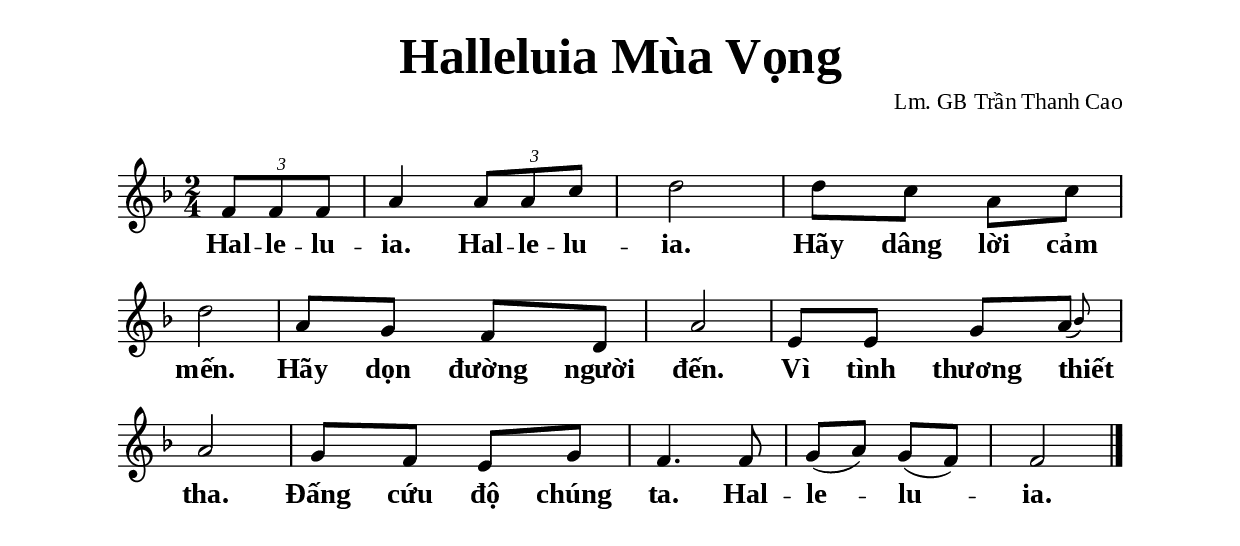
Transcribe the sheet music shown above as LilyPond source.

% Cài đặt chung
\version "2.22.1"
\include "english.ly"

\header {
  title = \markup { \fontsize #3 "Halleluia Mùa Vọng" }
  poet = " "
  composer = "Lm. GB Trần Thanh Cao"
  arranger = " "
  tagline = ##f
}

% Nhạc điệp khúc
nhacDiepKhuc = \relative c' {
  \partial 4 \tuplet 3/2 { f8 f f } |
  a4 \tuplet 3/2 { a8 a c } |
  d2 |
  d8 c a c | \break
  d2 |
  a8 g f d |
  a'2 |
  #(define afterGraceFraction (cons 1 3))
  e8 e g \afterGrace a (bf) |
  a2 |
  g8 f e g |
  f4. f8 |
  g8 (a) g (f) |
  f2 \bar "|."
}

% Lời điệp khúc
loiDiepKhuc = \lyricmode {
  Hal -- le -- lu -- ia.
  Hal -- le -- lu -- ia.
  Hãy dâng lời cảm mến.
  Hãy dọn đường người đến.
  Vì tình thương thiết tha.
  Đấng cứu độ chúng ta.
  Hal -- le -- lu -- ia.
}

% Dàn trang
\paper {
  #(set-paper-size "a4")
  top-margin = 15\mm
  bottom-margin = 10\mm
  left-margin = 20\mm
  right-margin = 20\mm
  indent = #0
  #(define fonts
    (make-pango-font-tree
      "Liberation Serif"
      "Liberation Serif"
      "Liberation Serif"
      (/ 20 20)))
  page-count = #1
}

% Thiết lập tông và nhịp
TongNhip = { \key f \major \time 2/4 }

\score {
  \new ChoirStaff <<
    \new Staff = diepKhuc \with {
        \consists "Merge_rests_engraver"
        %\magnifyStaff #(magstep +1)
      }
      <<
      \new Voice = beSop {
        \TongNhip \stemNeutral \nhacDiepKhuc
      }
    >>
    \new Lyrics \lyricsto beSop \loiDiepKhuc
  >>
  \layout {
    \override Lyrics.LyricText.font-series = #'bold
    \override Lyrics.LyricText.font-size = #+2
    \override Lyrics.LyricSpace.minimum-distance = #3.5
    \override Score.BarNumber.break-visibility = ##(#f #f #f)
    \override Score.SpacingSpanner.uniform-stretching = ##t
  }
}
